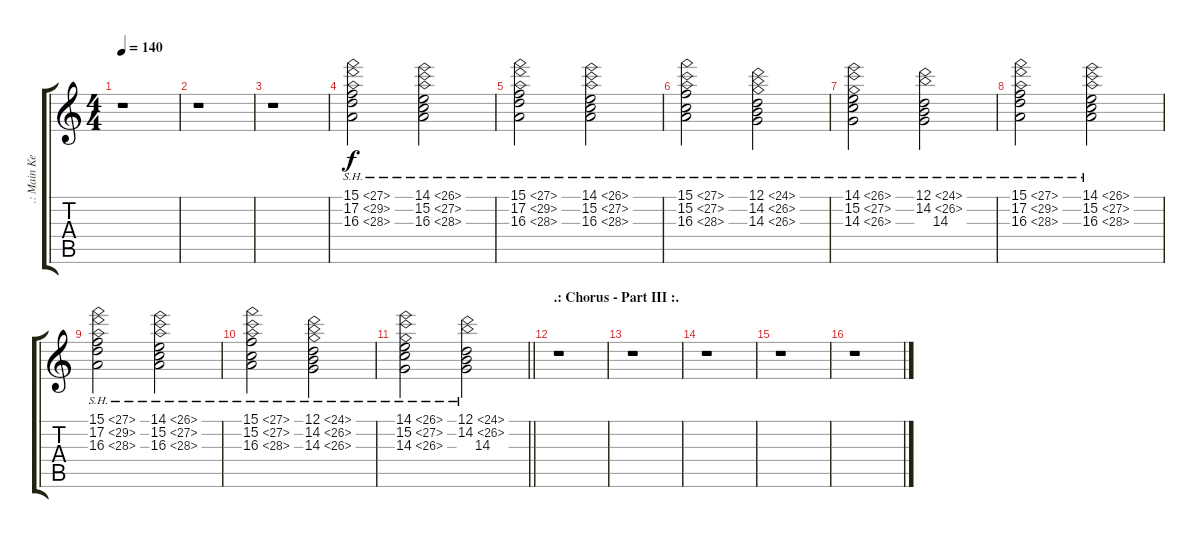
\track (".: Main Keyboard :." ".: Main Ke") {instrument orchestralharp}
\staff {score tabs}
\tuning (D4 A3 F3 C3 G2 D2) {hide}
\ts (4 4)
\tempo 140
\clef g2
\ks c
r.1{dy f} |
r.1 |
r.1 |
(15.1{sh 12} 17.2{sh 12} 16.3{sh 12}).2 (14.1{sh 12} 15.2{sh 12} 16.3{sh 12}).2 |
(15.1{sh 12} 17.2{sh 12} 16.3{sh 12}).2 (14.1{sh 12} 15.2{sh 12} 16.3{sh 12}).2 |
(15.1{sh 12} 15.2{sh 12} 16.3{sh 12}).2 (12.1{sh 12} 14.2{sh 12} 14.3{sh 12}).2 |
(14.1{sh 12} 15.2{sh 12} 14.3{sh 12}).2 (12.1{sh 12} 14.2{sh 12} 14.3).2 |
(15.1{sh 12} 17.2{sh 12} 16.3{sh 12}).2 (14.1{sh 12} 15.2{sh 12} 16.3{sh 12}).2 |
(15.1{sh 12} 17.2{sh 12} 16.3{sh 12}).2 (14.1{sh 12} 15.2{sh 12} 16.3{sh 12}).2 |
(15.1{sh 12} 15.2{sh 12} 16.3{sh 12}).2 (12.1{sh 12} 14.2{sh 12} 14.3{sh 12}).2 |
\barLineRight lightlight
(14.1{sh 12} 15.2{sh 12} 14.3{sh 12}).2 (12.1{sh 12} 14.2{sh 12} 14.3).2 |
\section ("" ".: Chorus - Part III :.")
r.1 |
r.1 |
r.1 |
r.1 |
r.1
